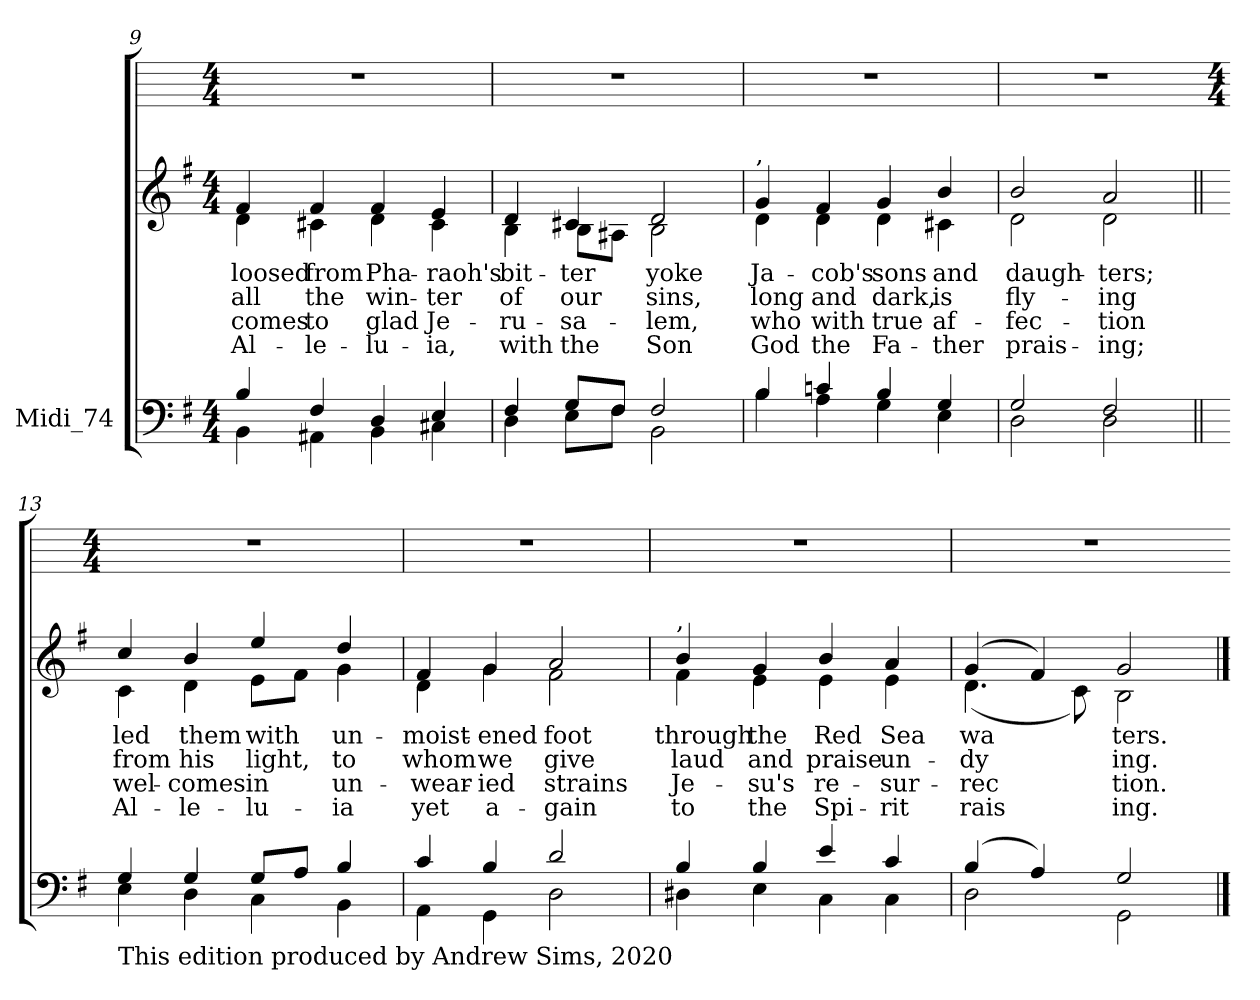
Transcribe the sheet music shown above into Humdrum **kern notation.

**kern	**kern	**text	**text	**text	**text	**kern
*part3	*part2	*part2	*part2	*part2	*part2	*part1
*staff3	*staff2	*staff2	*staff2	*staff2	*staff2	*staff1
*I"Midi_74	*	*	*	*	*	*
!!LO:LB:g=z
*clefF4	*clefG2	*	*	*	*	*
*k[f#]	*k[f#]	*	*	*	*	*
*G:	*G:	*	*	*	*	*
*M4/4	*M4/4	*	*	*	*	*M4/4
=9	=9	=9	=9	=9	=9	=9
*^	*	*	*	*	*	*
!	!	!	!LO:LY:b	!LO:LY:b	!LO:LY:b	!LO:LY:b	!
*	*	*^	*	*	*	*	*
4B/	4BB\	4f#/	4d\	loosed	all	comes	Al-	1r
!	!	!	!	!LO:LY:b	!LO:LY:b	!LO:LY:b	!LO:LY:b	!
4F#/	4AA#X\	4f#/	4c#X\	-from	the	to	le-	.
!	!	!	!	!LO:LY:b	!LO:LY:b	!LO:LY:b	!LO:LY:b	!
4D/	4BB\	4f#/	4d\	-Pha-	-win-	-glad	lu-	.
!	!	!	!	!LO:LY:b	!LO:LY:b	!LO:LY:b	!LO:LY:b	!
4E/	4C#X\	4e/	4c#\	-raoh's	ter	Je-	-ia,	.
=10	=10	=10	=10	=10	=10	=10	=10	=10
!	!	!	!	!LO:LY:b	!LO:LY:b	!LO:LY:b	!LO:LY:b	!
4F#/	4D\	4d/	4B\	bit-	-of	ru-	-with	1r
!	!	!	!	!LO:LY:b	!LO:LY:b	!LO:LY:b	!LO:LY:b	!
8G/L	8E\L	4c#X/	8B\L	ter	our	sa-	-the	.
8F#/J	8F#\J	.	8A#X\J	.	.	.	.	.
!	!	!	!	!LO:LY:b	!LO:LY:b	!LO:LY:b	!LO:LY:b	!
2F#/	2BB\	2d/	2B\	yoke	sins,	lem,	Son	.
=11	=11	=11	=11	=11	=11	=11	=11	=11
!	!	!LO:TX:a:t=,	!	!	!	!	!	!
!	!	!	!	!LO:LY:b	!LO:LY:b	!LO:LY:b	!LO:LY:b	!
4B/	4B\	4g/	4d\	Ja-	-long	who	God	1r
!	!	!	!	!LO:LY:b	!LO:LY:b	!LO:LY:b	!LO:LY:b	!
4cn/	4A\	4f#/	4d\	cob's	and	with	the	.
!	!	!	!	!LO:LY:b	!LO:LY:b	!LO:LY:b	!LO:LY:b	!
4B/	4G\	4g/	4d\	sons	dark,	true	Fa-	.
!	!	!	!	!LO:LY:b	!LO:LY:b	!LO:LY:b	!LO:LY:b	!
4G/	4E\	4b/	4c#X\	-and	is	af-	-ther	.
=12	=12	=12	=12	=12	=12	=12	=12	=12
!	!	!	!	!LO:LY:b	!LO:LY:b	!LO:LY:b	!LO:LY:b	!
2G/	2D\	2b/	2d\	daugh-	-fly-	-fec-	-prais-	1r
!	!	!	!	!LO:LY:b	!LO:LY:b	!LO:LY:b	!LO:LY:b	!
2F#/	2D\	2a/	2d\	-ters;	ing	tion	ing;	.
!!LO:LB:g=z
=13||	=13||	=13||	=13||	=13	=13	=13	=13	=13
*	*	*	*	*	*	*	*	*M4/4
!LO:TX:b:t=This edition produced by Andrew Sims, 2020	!	!	!	!	!	!	!	!
!	!	!	!	!LO:LY:b	!LO:LY:b	!LO:LY:b	!LO:LY:b	!
4G/	4E\	4cc/	4c\	led	from	wel-	-Al-	1r
!	!	!	!	!LO:LY:b	!LO:LY:b	!LO:LY:b	!LO:LY:b	!
4G/	4D\	4b/	4d\	-them	his	comes	le-	.
!	!	!	!	!LO:LY:b	!LO:LY:b	!LO:LY:b	!LO:LY:b	!
8G/L	4C\	4ee/	8e\L	-with	light,	in	lu-	.
8A/J	.	.	8f#\J	.	.	.	.	.
!	!	!	!	!LO:LY:b	!LO:LY:b	!LO:LY:b	!LO:LY:b	!
4B/	4BB\	4dd/	4g\	-un-	-to	un-	-ia	.
=14	=14	=14	=14	=14	=14	=14	=14	=14
!	!	!	!	!LO:LY:b	!LO:LY:b	!LO:LY:b	!LO:LY:b	!
4c/	4AA\	4f#/	4d\	moist-	-whom	wear-	-yet	1r
!	!	!	!	!LO:LY:b	!LO:LY:b	!LO:LY:b	!LO:LY:b	!
4B/	4GG\	4g/	4g\	ened	we	ied	a-	.
!	!	!	!	!LO:LY:b	!LO:LY:b	!LO:LY:b	!LO:LY:b	!
2d/	2D\	2a/	2f#\	-foot	give	strains	gain	.
=15	=15	=15	=15	=15	=15	=15	=15	=15
!	!	!LO:TX:a:t=,	!	!	!	!	!	!
!	!	!	!	!LO:LY:b	!LO:LY:b	!LO:LY:b	!LO:LY:b	!
4B/	4D#X\	4b/	4f#\	through	laud	Je-	-to	1r
!	!	!	!	!LO:LY:b	!LO:LY:b	!LO:LY:b	!LO:LY:b	!
4B/	4E\	4g/	4e\	the	and	su's	the	.
!	!	!	!	!LO:LY:b	!LO:LY:b	!LO:LY:b	!LO:LY:b	!
4e	4C\	4b/	4e\	Red	praise	re-	-Spi-	.
!	!	!	!	!LO:LY:b	!LO:LY:b	!LO:LY:b	!LO:LY:b	!
4c/	4C\	4a/	4e\	-Sea	un-	-sur-	-rit	.
=16	=16	=16	=16	=16	=16	=16	=16	=16
!	!	!	!	!LO:LY:b	!LO:LY:b	!LO:LY:b	!LO:LY:b	!
(>4B/	2D\	(>4g/	(<4.d\	wa	dy	rec	rais	1r
4A/)	.	4f#/)	.	.	.	.	.	.
.	.	.	8c\)	.	.	.	.	.
!	!	!	!	!LO:LY:b	!LO:LY:b	!LO:LY:b	!LO:LY:b	!
2G/	2GG\	2g/	2B	ters.	ing.	tion.	ing.	.
*v	*v	*	*	*	*	*	*	*
*	*v	*v	*	*	*	*	*
==	==	=	=	=	=	=
*-	*-	*-	*-	*-	*-	*-
